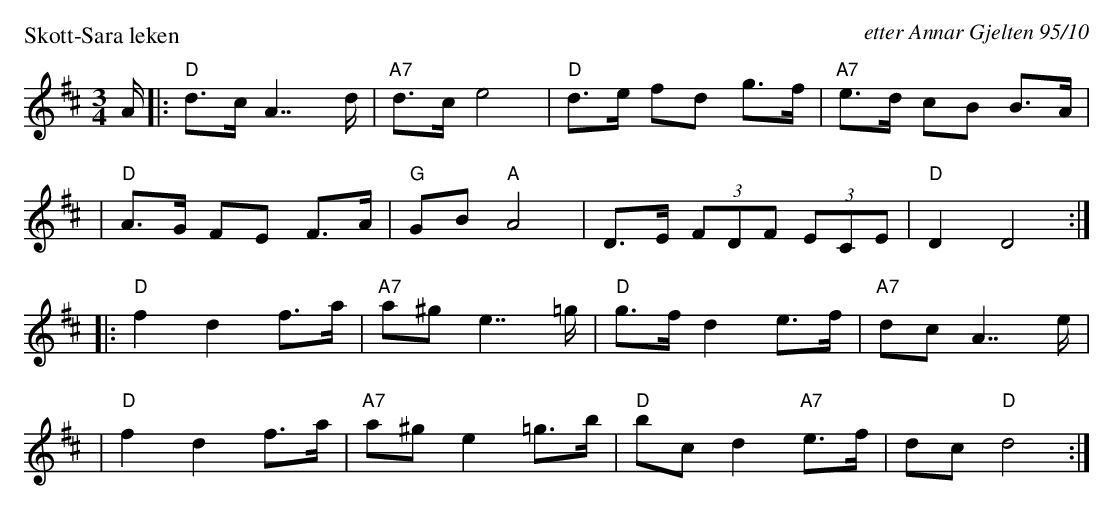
X:1
P: Skott-Sara leken
M: 3/4
L: 1/8
O: etter Annar Gjelten 95/10
K: D
A/ \
|: "D"d>c A2>>d2 | "A7"d>c e4 | "D"d>e fd g>f | "A7"e>d cB B>A |
|  "D"A>G FE F>A | "G"GB "A"A4 | D>E (3FDF (3ECE | "D"D2 D4 :|
|: "D"f2 d2 f>a | "A7"a^g e2>>=g2 | "D"g>f d2 e>f | "A7"dc A2>>e2 |
|  "D"f2 d2 f>a | "A7"a^g e2 =g>b | "D"bc d2 "A7"e>f | dc "D"d4 :|
